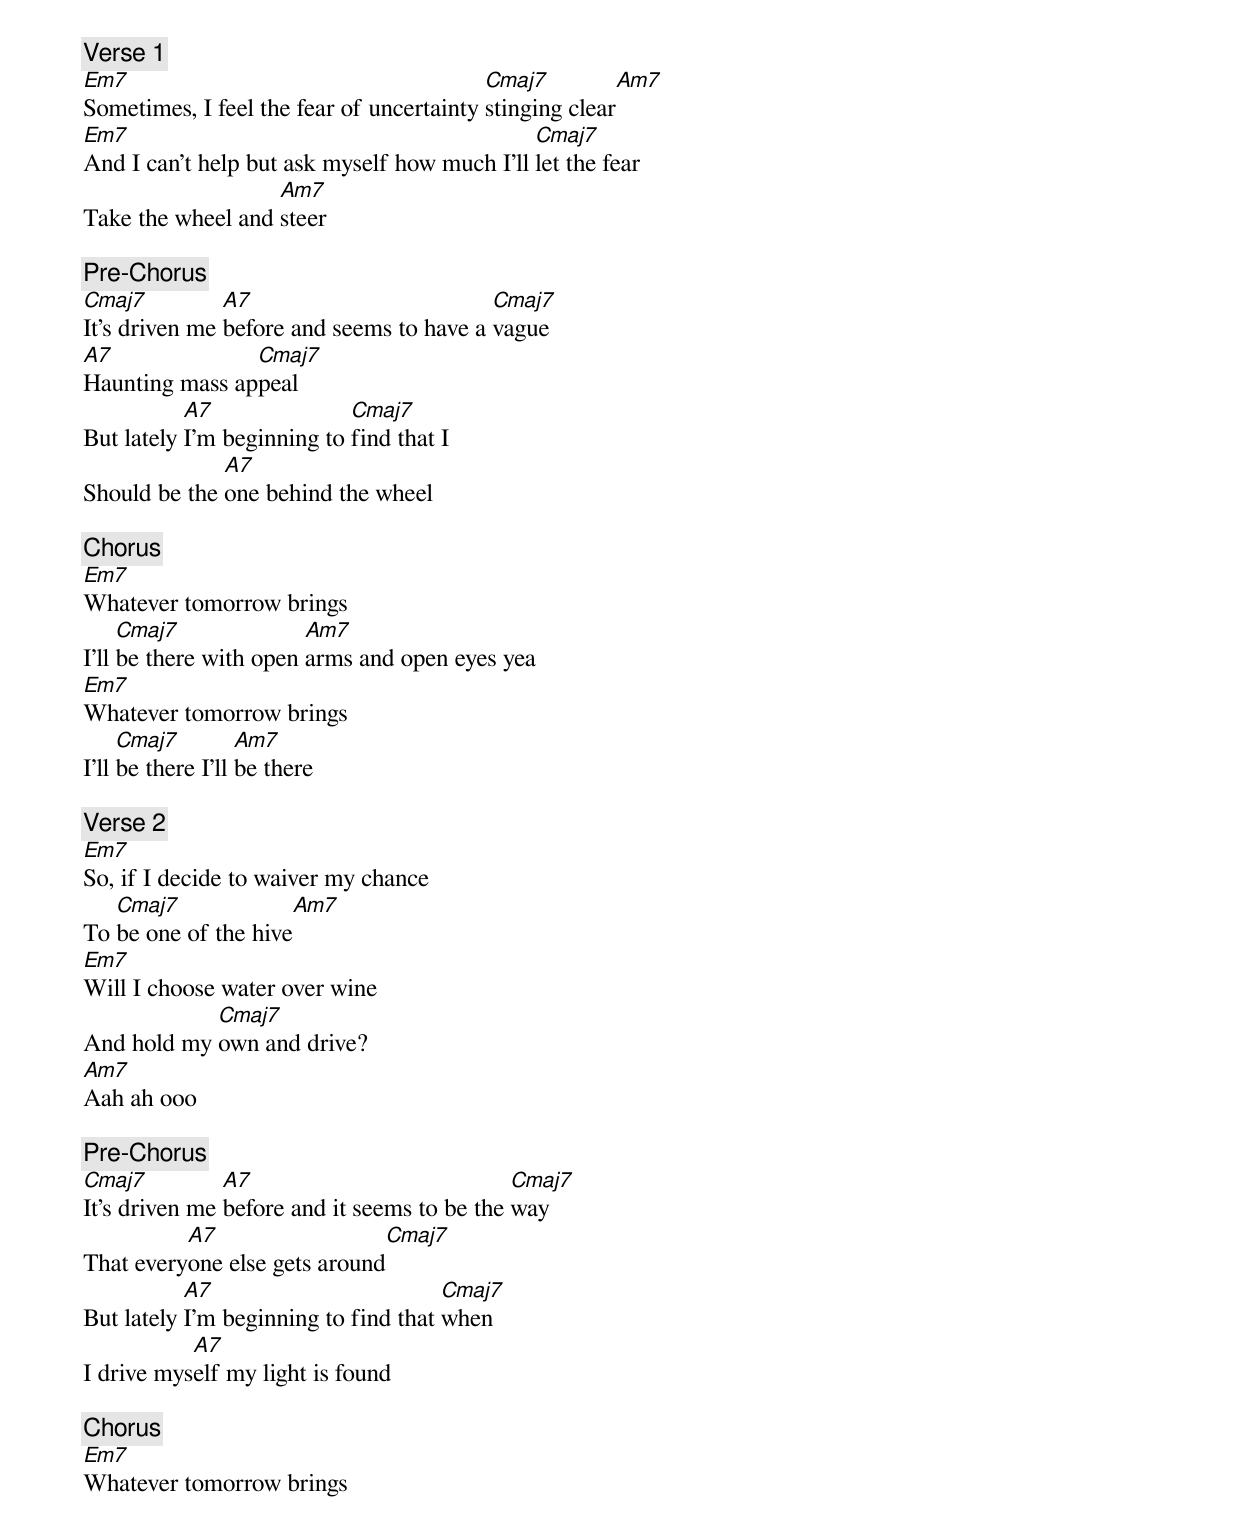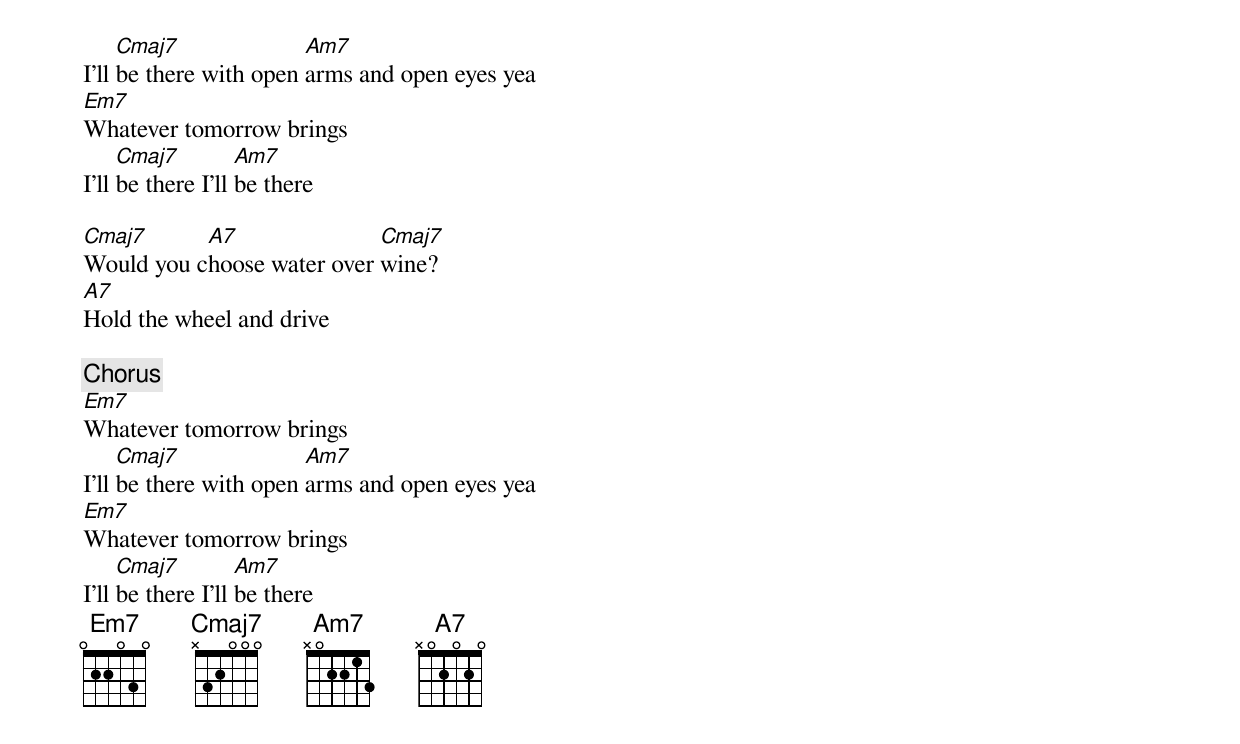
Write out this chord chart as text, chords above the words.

[Verse 1]
Em7                                       Cmaj7          Am7
Sometimes, I feel the fear of uncertainty stinging clear
Em7                                           Cmaj7
And I can't help but ask myself how much I'll let the fear
                   Am7
Take the wheel and steer

[Pre-Chorus]
Cmaj7          A7                         Cmaj7
It's driven me before and seems to have a vague
A7              Cmaj7
Haunting mass appeal
           A7               Cmaj7
But lately I'm beginning to find that I
              A7
Should be the one behind the wheel

[Chorus]
Em7
Whatever tomorrow brings
     Cmaj7              Am7
I'll be there with open arms and open eyes yea
Em7
Whatever tomorrow brings
     Cmaj7         Am7
I'll be there I'll be there

[Verse 2]
Em7
So, if I decide to waiver my chance
   Cmaj7             Am7
To be one of the hive
Em7
Will I choose water over wine
            Cmaj7
And hold my own and drive?
Am7
Aah ah ooo

[Pre-Chorus]
Cmaj7          A7                            Cmaj7
It's driven me before and it seems to be the way
          A7                   Cmaj7
That everyone else gets around
           A7                         Cmaj7
But lately I'm beginning to find that when
           A7
I drive myself my light is found

[Chorus]
Em7
Whatever tomorrow brings
     Cmaj7              Am7
I'll be there with open arms and open eyes yea
Em7
Whatever tomorrow brings
     Cmaj7         Am7
I'll be there I'll be there

Cmaj7      A7               Cmaj7
Would you choose water over wine?
A7
Hold the wheel and drive

[Chorus]
Em7
Whatever tomorrow brings
     Cmaj7              Am7
I'll be there with open arms and open eyes yea
Em7
Whatever tomorrow brings
     Cmaj7         Am7
I'll be there I'll be there
